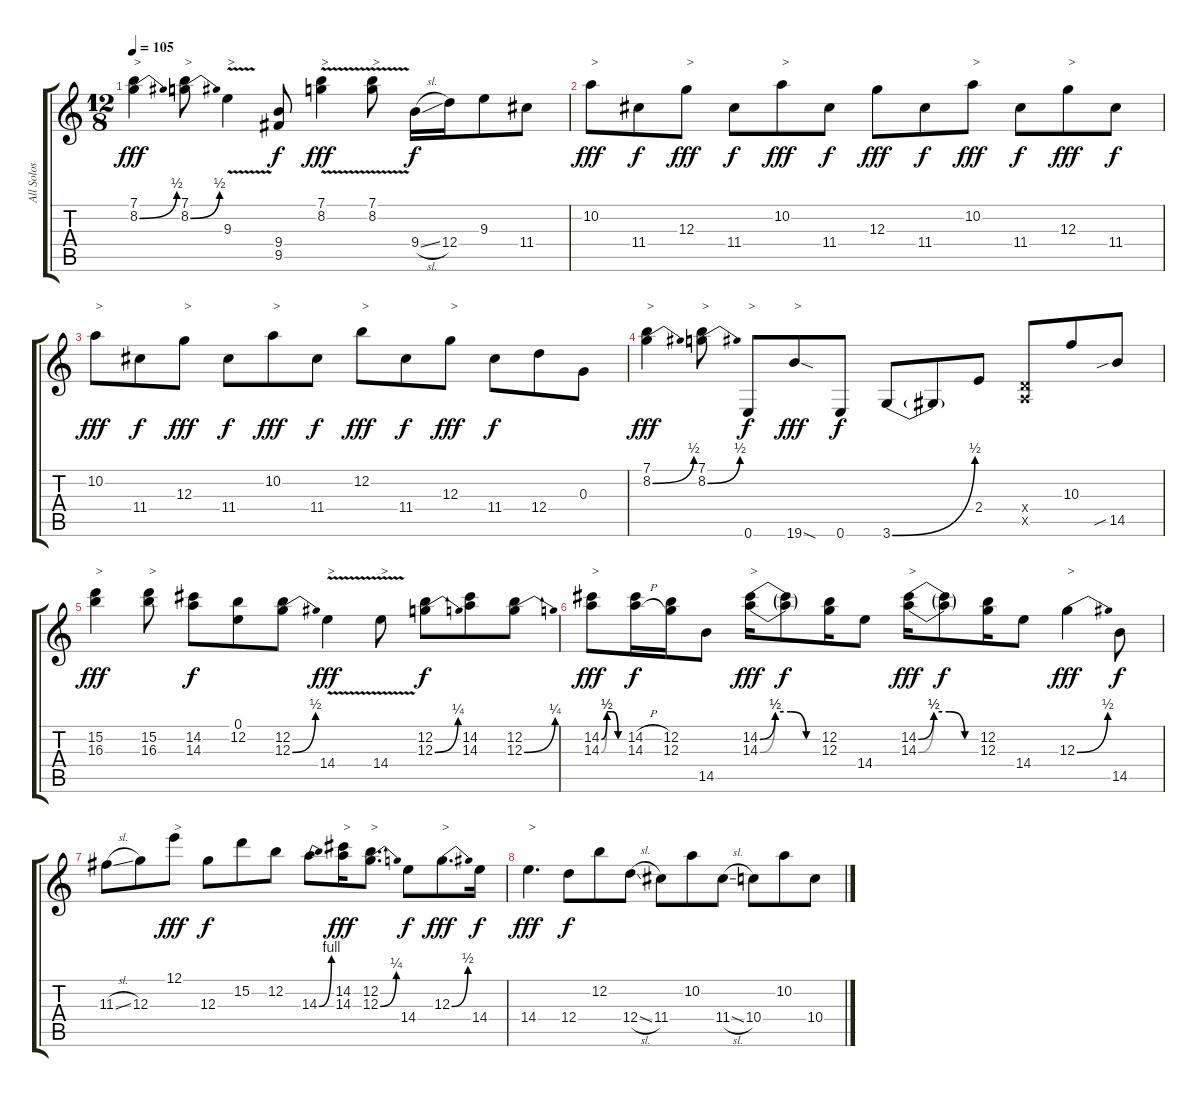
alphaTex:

\track ("All Solos" "All Solos") {instrument overdrivenguitar}
\staff {score tabs}
\tuning (E4 B3 G3 D3 A2 E2) {hide}
\ts (12 8)
\tempo 105
\clef g2
\ks c
(7.1 8.2{be (bend 0 0 60 2)}).4{txt ">" dy fff} (7.1 8.2{be (bend 0 0 60 2)}).8{txt ">"} 9.3{v}.4{txt ">"} (9.4 9.5).8{dy f} (7.1{v} 8.2{v}).4{txt ">" dy fff} (7.1{v} 8.2{v}).8{txt ">"} 9.4{sl}.16{dy f} 12.4.16 9.3.8 11.4.8 |
10.2.8{txt ">" dy fff} 11.4.8{dy f} 12.3.8{txt ">" dy fff} 11.4.8{dy f} 10.2.8{txt ">" dy fff} 11.4.8{dy f} 12.3.8{dy fff} 11.4.8{dy f} 10.2.8{txt ">" dy fff} 11.4.8{dy f} 12.3.8{txt ">" dy fff} 11.4.8{dy f} |
10.2.8{txt ">" dy fff} 11.4.8{dy f} 12.3.8{txt ">" dy fff} 11.4.8{dy f} 10.2.8{txt ">" dy fff} 11.4.8{dy f} 12.2.8{txt ">" dy fff} 11.4.8{dy f} 12.3.8{txt ">" dy fff} 11.4.8{dy f} 12.4.8 0.3.8 |
(7.1 8.2{be (bend 0 0 60 2)}).4{txt ">" dy fff} (7.1 8.2{be (bend 0 0 60 2)}).8{txt ">"} 0.6.8{txt ">" dy f} 19.6{sod}.8{txt ">" dy fff} 0.6.8{dy f} 3.6{be (bend 0 0 60 2)}.8 3.6{t}.8 2.4.8 (0.4{x} 0.5{x}).8 10.3.8 14.5{sib}.8 |
(15.2 16.3).4{txt ">" dy fff} (15.2 16.3).8{txt ">"} (14.2 14.3).8{dy f} (0.1 12.2).8 (12.2 12.3{be (bend 0 0 60 2)}).8 14.4{v}.4{txt ">" dy fff} 14.4{v}.8{txt ">"} (12.2 12.3{be (bend 0 0 60 1)}).8{dy f} (14.2 14.3).8 (12.2 12.3{be (bend 0 0 60 1)}).8 |
(14.2{be (custom 0 0 15 2 30 2 45 0 60 0)} 14.3{be (custom 0 0 15 2 30 2 45 0 60 0)}).8{txt ">" dy fff} (14.2{h} 14.3{h}).16{dy f} (12.2 12.3).16 14.5.8 (14.2{be (custom 0 0 15 2 30 2 45 0 60 0)} 14.3{be (custom 0 0 15 2 30 2 45 0 60 0)}).16{txt ">" dy fff} (14.2{t} 14.3{t}).8{dy f} (12.2 12.3).16 14.4.8 (14.2{be (custom 0 0 15 2 30 2 45 0 60 0)} 14.3{be (custom 0 0 15 2 30 2 45 0 60 0)}).16{txt ">" dy fff} (14.2{t} 14.3{t}).8{dy f} (12.2 12.3).16 14.4.8 12.3{be (bend 0 0 60 2)}.4{txt ">" dy fff} 14.5.8{dy f} |
11.3{sl}.8 12.3.8 12.1.8{txt ">" dy fff} 12.3.8{dy f} 15.2.8 12.2.8 14.3{be (bend 0 0 60 4)}.8 (14.2 14.3).16{txt ">" dy fff} (12.2 12.3{be (bend 0 0 60 1)}).8{d txt ">"} 14.4.8{dy f} 12.3{be (bend 0 0 60 2)}.8{d txt ">" dy fff} 14.4.16{dy f} |
14.4.4{d txt ">" dy fff} 12.4.8{dy f} 12.2.8 12.4{sl}.8 11.4.8 10.2.8 11.4{sl}.8 10.4.8 10.2.8 10.4{sl}.8
